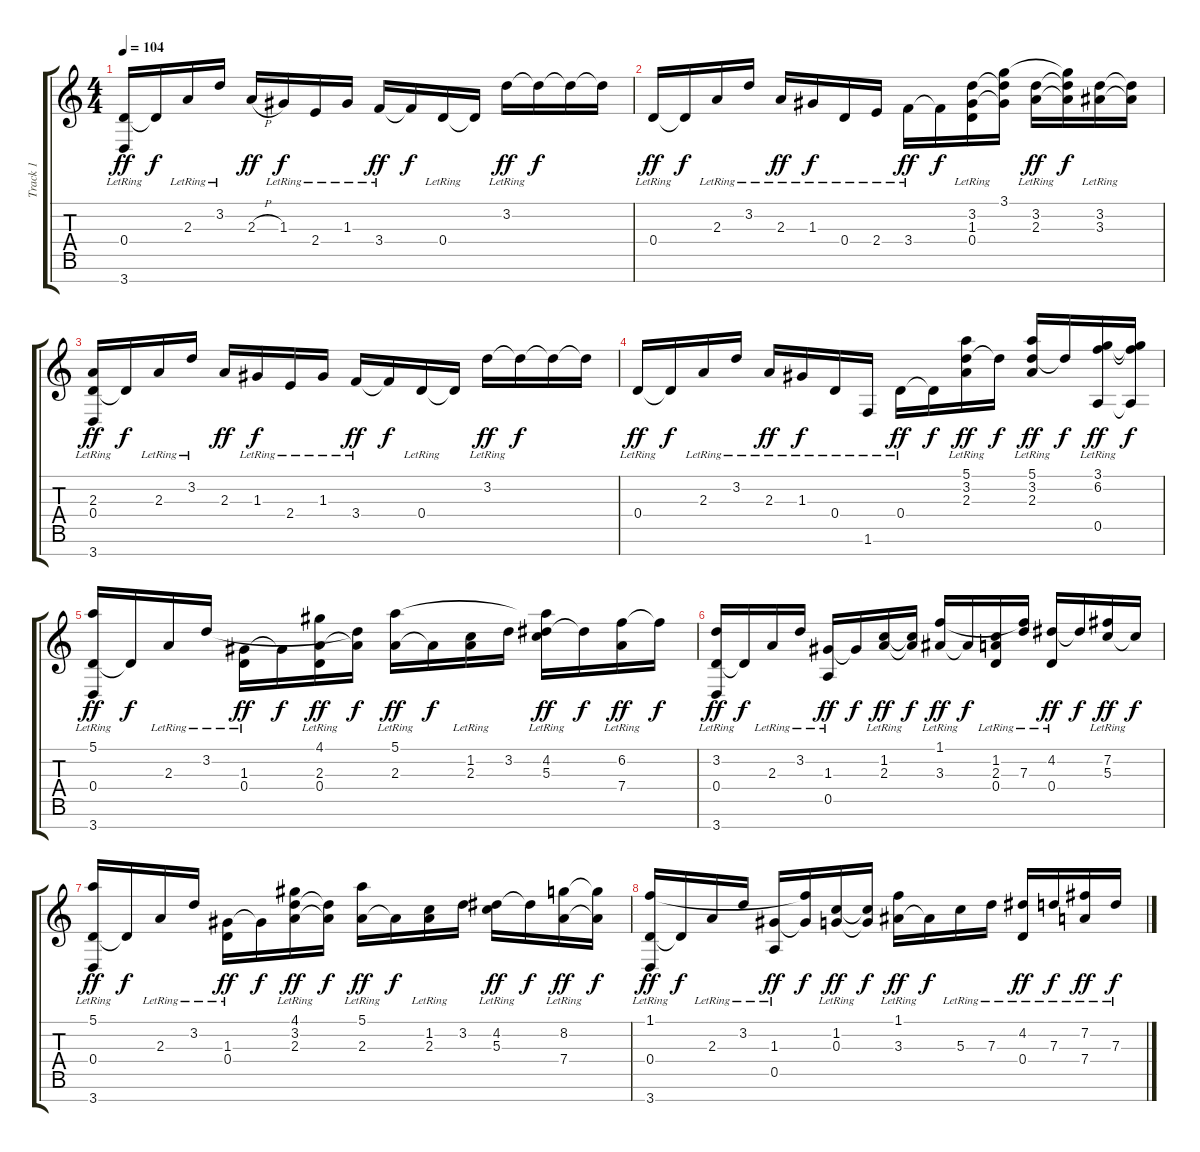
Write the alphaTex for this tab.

\track ("Track 1" "Track 1") {instrument acousticguitarnylon}
\staff {score tabs}
\tuning (E4 B3 G3 D3 A2 E2 B1) {hide}
\ts (4 4)
\tempo 104
\clef g2
\ks c
(0.4{lr} 3.7{lr}).16{dy ff} 0.4{t}.16{dy f} 2.3{lr}.16 3.2{lr}.16 2.3{h}.16{dy ff} 1.3{lr}.16{dy f} 2.4{lr}.16 1.3{lr}.16 3.4{lr}.16{dy ff} 3.4{t}.16{dy f} 0.4{lr}.16 0.4{t}.16 3.2{lr}.16{dy ff} 3.2{t}.16{dy f} 3.2{t}.16 3.2{t}.16 |
0.4{lr}.16{dy ff} 0.4{t}.16{dy f} 2.3{lr}.16 3.2{lr}.16 2.3{lr}.16{dy ff} 1.3{lr}.16{dy f} 0.4{lr}.16 2.4{lr}.16 3.4{lr}.16{dy ff} 3.4{t}.16{dy f} (3.2{lr} 1.3{lr} 0.4{lr}).16 (3.1{t} 3.2{t} 1.3{t}).16 (3.2 2.3{lr}).16{dy ff} (3.1{t} 3.2{t} 2.3{t}).16{dy f} (3.2{lr} 3.3{lr}).16 (3.2{t} 3.3{t}).16 |
(2.3{lr} 0.4{lr} 3.7{lr}).16{dy ff} 0.4{t}.16{dy f} 2.3{lr}.16 3.2{lr}.16 2.3.16{dy ff} 1.3{lr}.16{dy f} 2.4{lr}.16 1.3{lr}.16 3.4{lr}.16{dy ff} 3.4{t}.16{dy f} 0.4{lr}.16 0.4{t}.16 3.2{lr}.16{dy ff} 3.2{t}.16{dy f} 3.2{t}.16 3.2{t}.16 |
0.4{lr}.16{dy ff} 0.4{t}.16{dy f} 2.3{lr}.16 3.2{lr}.16 2.3{lr}.16{dy ff} 1.3{lr}.16{dy f} 0.4{lr}.16 1.6{lr}.16 0.4{lr}.16{dy ff} 0.4{t}.16{dy f} (5.1{lr} 3.2{lr} 2.3{lr}).16{dy ff} 3.2{t}.16{dy f} (5.1{lr} 3.2{lr} 2.3{lr}).16{dy ff} 3.2{t}.16{dy f} (3.1 6.2{lr} 0.5{lr}).16{dy ff} (3.1{t} 6.2{t} 0.5{t}).16{dy f} |
(5.1{lr} 0.4{lr} 3.7{lr}).16{dy ff} 0.4{t}.16{dy f} 2.3{lr}.16 3.2{lr}.16 (1.3{lr} 0.4{lr}).16{dy ff} 1.3{t}.16{dy f} (4.1 2.3{lr} 0.4{lr}).16{dy ff} (3.2{t} 2.3{t}).16{dy f} (5.1{lr} 2.3{lr}).16{dy ff} 2.3{t}.16{dy f} (1.2{lr} 2.3{lr}).16 3.2.16 (5.1{t} 4.2{lr} 5.3{lr}).16{dy ff} 4.2{t}.16{dy f} (6.2{lr} 7.4).16{dy ff} 6.2{t}.16{dy f} |
(3.2{lr} 0.4{lr} 3.7{lr}).16{dy ff} 0.4{t}.16{dy f} 2.3{lr}.16 3.2{lr}.16 (1.3{lr} 0.5{lr}).16{dy ff} 1.3{t}.16{dy f} (1.2{lr} 2.3{lr}).16{dy ff} (1.2{t} 2.3{t}).16{dy f} (1.1{lr} 3.3{lr}).16{dy ff} 3.3{t}.16{dy f} (1.2{lr} 2.3 0.4{lr}).16 (1.1{t} 7.3{lr}).16 (4.2{lr} 0.4{lr}).16{dy ff} 4.2{t}.16{dy f} (7.2{lr} 5.3).16{dy ff} 5.3{t}.16{dy f} |
(5.1{lr} 0.4{lr} 3.7{lr}).16{dy ff} 0.4{t}.16{dy f} 2.3{lr}.16 3.2{lr}.16 (1.3{lr} 0.4{lr}).16{dy ff} 1.3{t}.16{dy f} (4.1 3.2 2.3{lr}).16{dy ff} (3.2{t} 2.3{t}).16{dy f} (5.1{lr} 2.3{lr}).16{dy ff} 2.3{t}.16{dy f} (1.2{lr} 2.3{lr}).16 3.2.16 (4.2{lr} 5.3{lr}).16{dy ff} 4.2{t}.16{dy f} (8.2{lr} 7.4{lr}).16{dy ff} (8.2{t} 7.4{t}).16{dy f} |
(1.1{lr} 0.4{lr} 3.7{lr}).16{dy ff} 0.4{t}.16{dy f} 2.3{lr}.16 3.2{lr}.16 (1.3{lr} 0.5{lr}).16{dy ff} (1.1{t} 1.3{t}).16{dy f} (1.2{lr} 0.3{lr}).16{dy ff} (1.2{t} 0.3{t}).16{dy f} (1.1{lr} 3.3{lr}).16{dy ff} 3.3{t}.16{dy f} 5.3{lr}.16 7.3{lr}.16 (4.2{lr} 0.4{lr}).16{dy ff} 7.3{lr}.16{dy f} (7.2{lr} 7.4{lr}).16{dy ff} 7.3{lr}.16{dy f}
